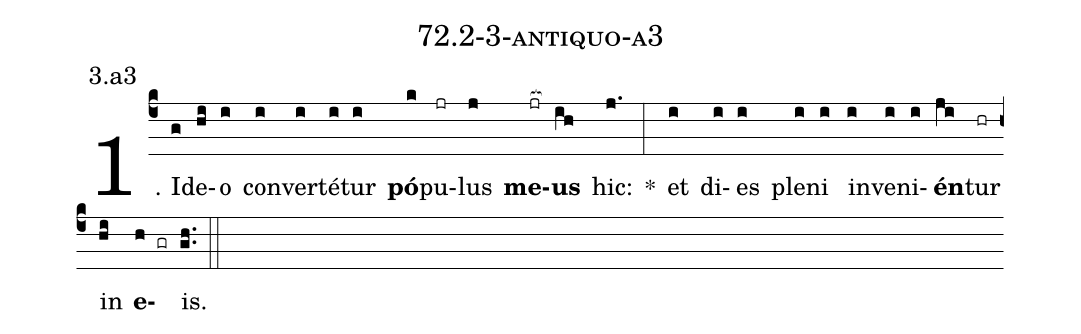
name: 72.2-3-antiquo-a3;
annotation: 3.a3;
%%
(c4)1. Id(g)e(hi)o(i) con(i)ver(i)té(i)tur(i) <b>pó</b>(k)pu(jr)lus(j) <b>me</b>(jr[ocb:1{])<b>us</b>(ih[ocb:0}]) hic:(j.) *(:) et(i) di(i)es(i) ple(i)ni(i) in(i)ve(i)ni(i)<b>én</b>(ji)tur(hr) in(hi) <b>e</b>(h gr)is.(gh..) (::)


%E(i) u(i) o(ji) u(hi) a(h) e.(gh..) (::)
